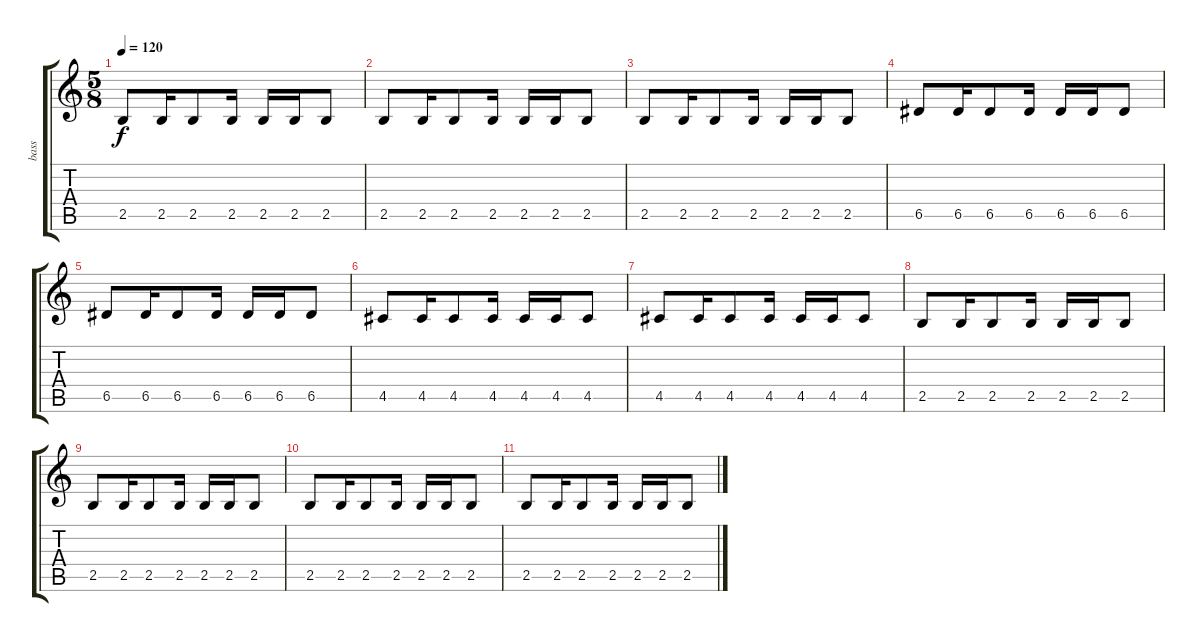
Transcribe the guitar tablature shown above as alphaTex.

\track ("bass" "bass") {instrument electricbassfinger}
\staff {score tabs}
\tuning (E4 B3 G3 D3 A2 E2) {hide}
\ts (5 8)
\tempo 120
\clef g2
\ks c
2.5.8{dy f} 2.5.16 2.5.8 2.5.16 2.5.16 2.5.16 2.5.8 |
2.5.8 2.5.16 2.5.8 2.5.16 2.5.16 2.5.16 2.5.8 |
2.5.8 2.5.16 2.5.8 2.5.16 2.5.16 2.5.16 2.5.8 |
6.5.8 6.5.16 6.5.8 6.5.16 6.5.16 6.5.16 6.5.8 |
6.5.8 6.5.16 6.5.8 6.5.16 6.5.16 6.5.16 6.5.8 |
4.5.8 4.5.16 4.5.8 4.5.16 4.5.16 4.5.16 4.5.8 |
4.5.8 4.5.16 4.5.8 4.5.16 4.5.16 4.5.16 4.5.8 |
2.5.8 2.5.16 2.5.8 2.5.16 2.5.16 2.5.16 2.5.8 |
2.5.8 2.5.16 2.5.8 2.5.16 2.5.16 2.5.16 2.5.8 |
2.5.8 2.5.16 2.5.8 2.5.16 2.5.16 2.5.16 2.5.8 |
2.5.8 2.5.16 2.5.8 2.5.16 2.5.16 2.5.16 2.5.8
